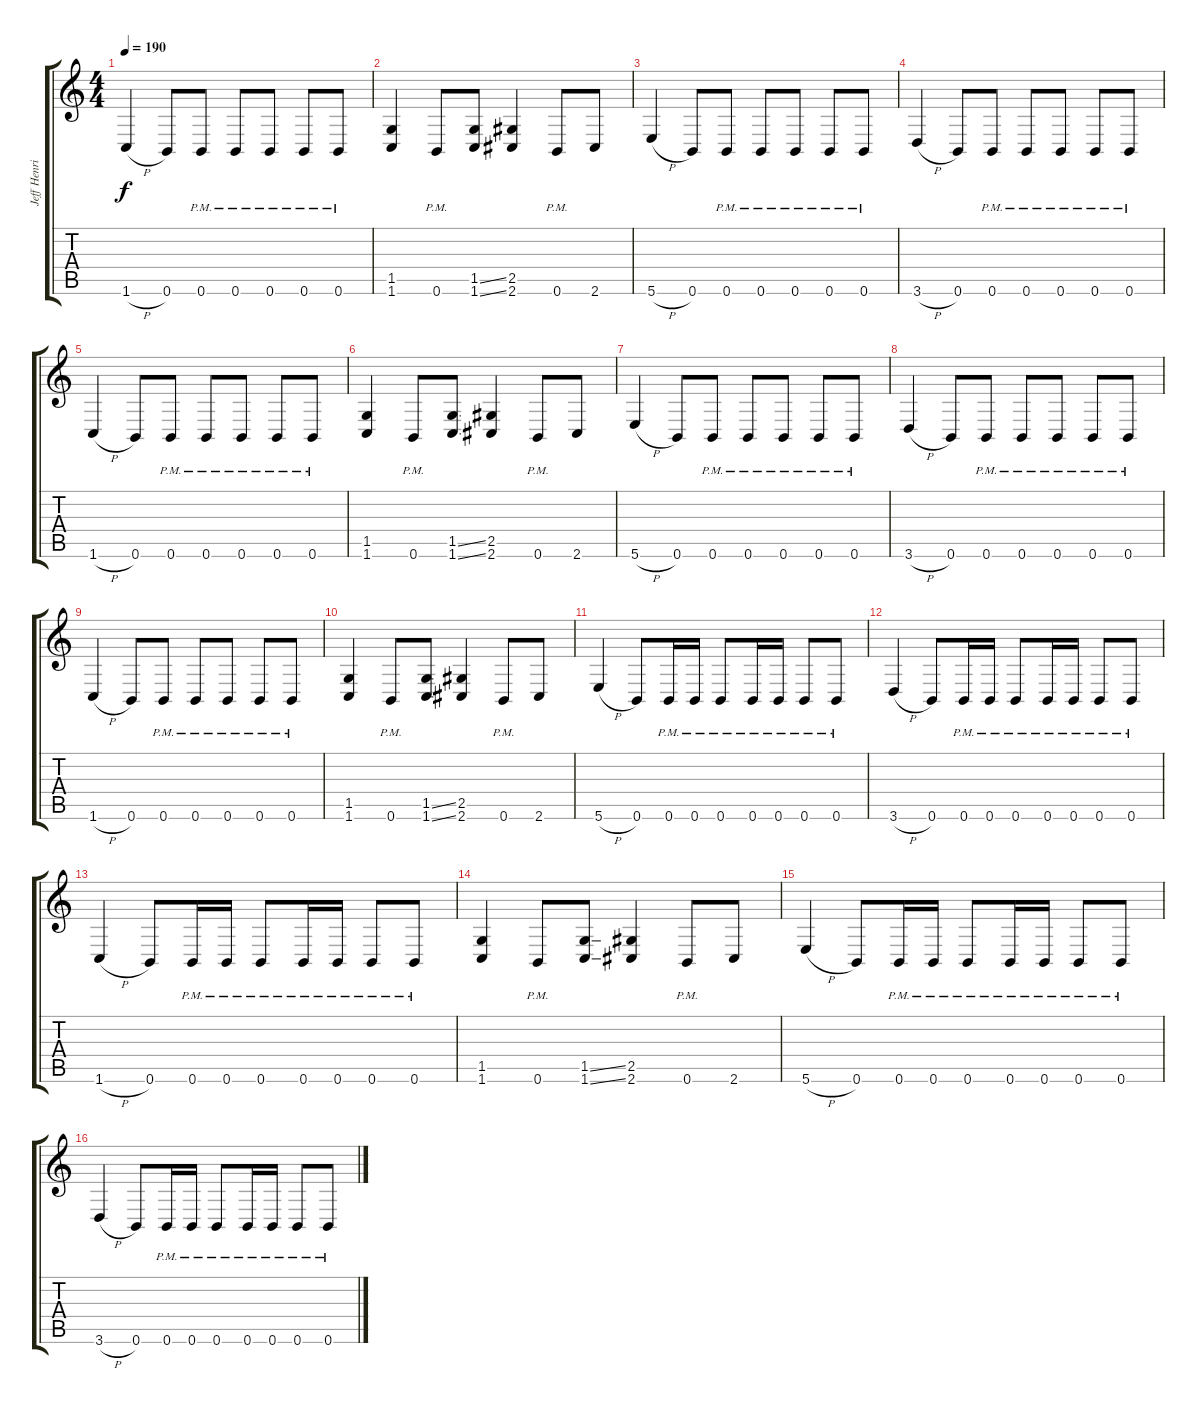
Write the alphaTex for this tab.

\track ("Jeff Henrich (Distortion Guitar)" "Jeff Henri") {instrument distortionguitar}
\staff {score tabs}
\tuning (Db4 Ab3 E3 B2 Gb2 B1) {hide}
\ts (4 4)
\tempo 190
\clef g2
\ks c
1.6{h}.4{dy f} 0.6.8 0.6{pm}.8 0.6{pm}.8 0.6{pm}.8 0.6{pm}.8 0.6{pm}.8 |
(1.5 1.6).4 0.6{pm}.8 (1.5{ss} 1.6{ss}).8 (2.5 2.6).4 0.6{pm}.8 2.6.8 |
5.6{h}.4 0.6.8 0.6{pm}.8 0.6{pm}.8 0.6{pm}.8 0.6{pm}.8 0.6{pm}.8 |
3.6{h}.4 0.6.8 0.6{pm}.8 0.6{pm}.8 0.6{pm}.8 0.6{pm}.8 0.6{pm}.8 |
1.6{h}.4 0.6.8 0.6{pm}.8 0.6{pm}.8 0.6{pm}.8 0.6{pm}.8 0.6{pm}.8 |
(1.5 1.6).4 0.6{pm}.8 (1.5{ss} 1.6{ss}).8 (2.5 2.6).4 0.6{pm}.8 2.6.8 |
5.6{h}.4 0.6.8 0.6{pm}.8 0.6{pm}.8 0.6{pm}.8 0.6{pm}.8 0.6{pm}.8 |
3.6{h}.4 0.6.8 0.6{pm}.8 0.6{pm}.8 0.6{pm}.8 0.6{pm}.8 0.6{pm}.8 |
1.6{h}.4 0.6.8 0.6{pm}.8 0.6{pm}.8 0.6{pm}.8 0.6{pm}.8 0.6{pm}.8 |
(1.5 1.6).4 0.6{pm}.8 (1.5{ss} 1.6{ss}).8 (2.5 2.6).4 0.6{pm}.8 2.6.8 |
5.6{h}.4 0.6.8 0.6{pm}.16 0.6{pm}.16 0.6{pm}.8 0.6{pm}.16 0.6{pm}.16 0.6{pm}.8 0.6{pm}.8 |
3.6{h}.4 0.6.8 0.6{pm}.16 0.6{pm}.16 0.6{pm}.8 0.6{pm}.16 0.6{pm}.16 0.6{pm}.8 0.6{pm}.8 |
1.6{h}.4 0.6.8 0.6{pm}.16 0.6{pm}.16 0.6{pm}.8 0.6{pm}.16 0.6{pm}.16 0.6{pm}.8 0.6{pm}.8 |
(1.5 1.6).4 0.6{pm}.8 (1.5{ss} 1.6{ss}).8 (2.5 2.6).4 0.6{pm}.8 2.6.8 |
5.6{h}.4 0.6.8 0.6{pm}.16 0.6{pm}.16 0.6{pm}.8 0.6{pm}.16 0.6{pm}.16 0.6{pm}.8 0.6{pm}.8 |
3.6{h}.4 0.6.8 0.6{pm}.16 0.6{pm}.16 0.6{pm}.8 0.6{pm}.16 0.6{pm}.16 0.6{pm}.8 0.6{pm}.8
